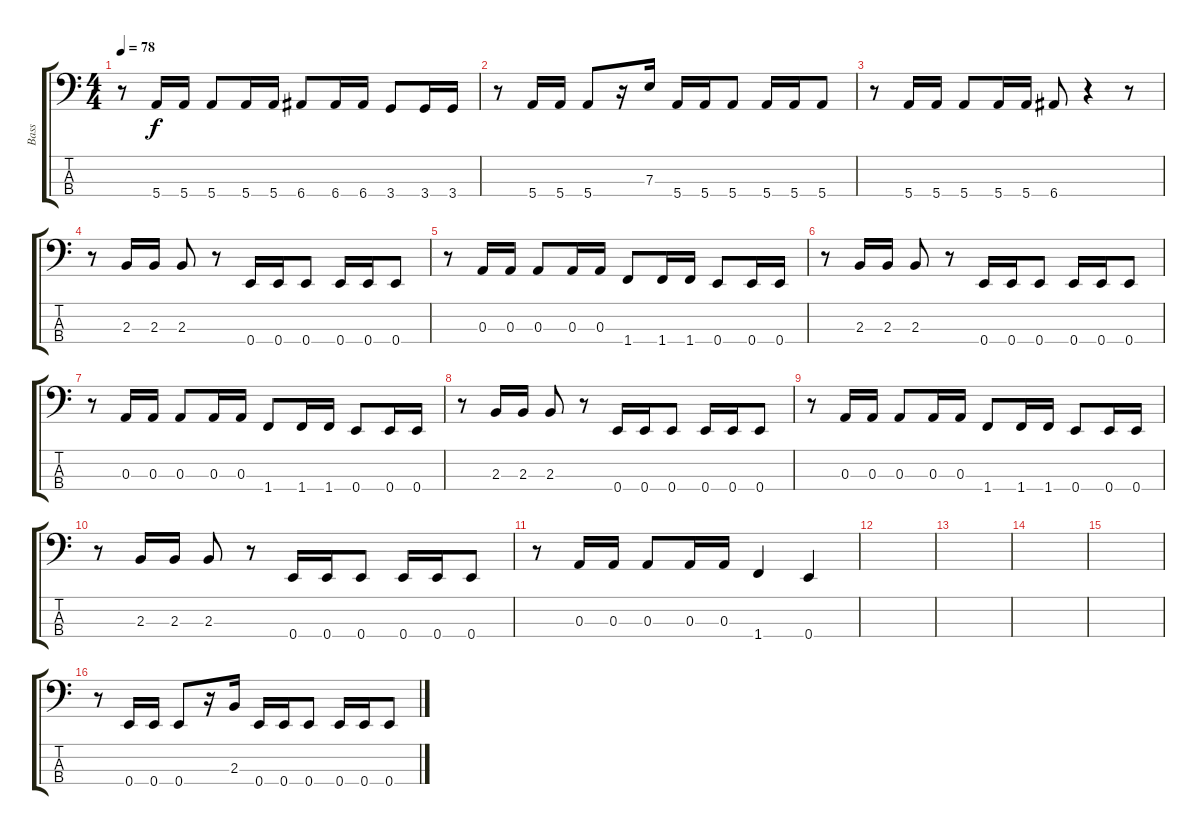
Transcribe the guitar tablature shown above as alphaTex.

\track ("Bass" "Bass") {instrument electricbasspick}
\staff {score tabs}
\tuning (G2 D2 A1 E1) {hide}
\ts (4 4)
\tempo 78
\clef f4
\ks c
r.8{dy f} 5.4.16 5.4.16 5.4.8 5.4.16 5.4.16 6.4.8 6.4.16 6.4.16 3.4.8 3.4.16 3.4.16 |
r.8 5.4.16 5.4.16 5.4.8 r.16 7.3.16 5.4.16 5.4.16 5.4.8 5.4.16 5.4.16 5.4.8 |
r.8 5.4.16 5.4.16 5.4.8 5.4.16 5.4.16 6.4.8 r.4 r.8 |
r.8 2.3.16 2.3.16 2.3.8 r.8 0.4.16 0.4.16 0.4.8 0.4.16 0.4.16 0.4.8 |
r.8 0.3.16 0.3.16 0.3.8 0.3.16 0.3.16 1.4.8 1.4.16 1.4.16 0.4.8 0.4.16 0.4.16 |
r.8 2.3.16 2.3.16 2.3.8 r.8 0.4.16 0.4.16 0.4.8 0.4.16 0.4.16 0.4.8 |
r.8 0.3.16 0.3.16 0.3.8 0.3.16 0.3.16 1.4.8 1.4.16 1.4.16 0.4.8 0.4.16 0.4.16 |
r.8 2.3.16 2.3.16 2.3.8 r.8 0.4.16 0.4.16 0.4.8 0.4.16 0.4.16 0.4.8 |
r.8 0.3.16 0.3.16 0.3.8 0.3.16 0.3.16 1.4.8 1.4.16 1.4.16 0.4.8 0.4.16 0.4.16 |
r.8 2.3.16 2.3.16 2.3.8 r.8 0.4.16 0.4.16 0.4.8 0.4.16 0.4.16 0.4.8 |
r.8 0.3.16 0.3.16 0.3.8 0.3.16 0.3.16 1.4.4 0.4.4 |
|
|
|
|
r.8 0.4.16 0.4.16 0.4.8 r.16 2.3.16 0.4.16 0.4.16 0.4.8 0.4.16 0.4.16 0.4.8
